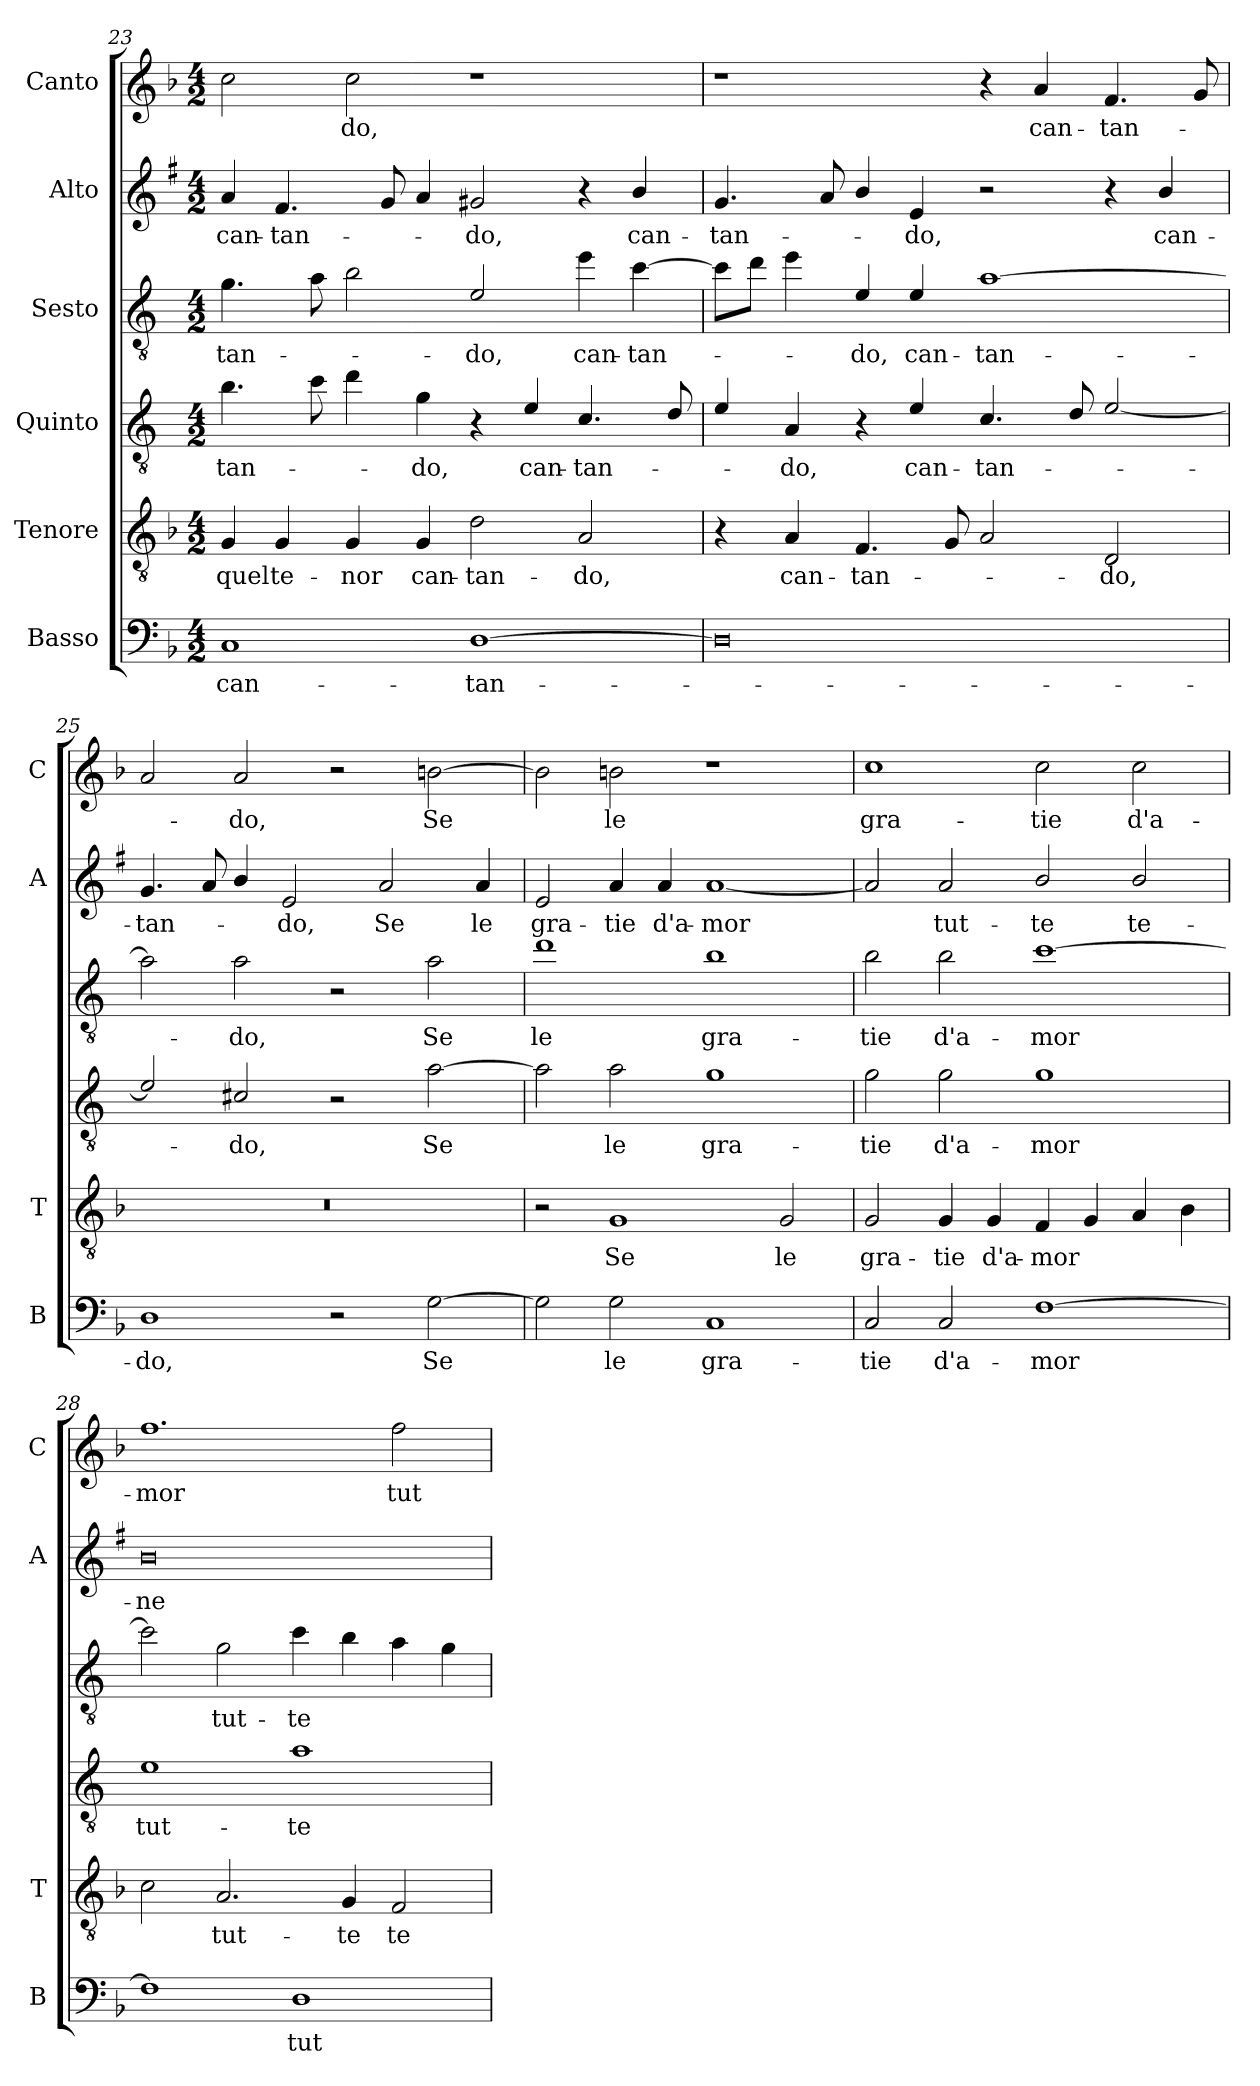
**kern	**text	**kern	**text	**kern	**text	**kern	**text	**kern	**text	**kern	**text
*part6	*part6	*part5	*part5	*part4	*part4	*part3	*part3	*part2	*part2	*part1	*part1
*staff6	*staff6	*staff5	*staff5	*staff4	*staff4	*staff3	*staff3	*staff2	*staff2	*staff1	*staff1
*I"Basso	*	*I"Tenore	*	*I"Quinto	*	*I"Sesto	*	*I"Alto	*	*I"Canto	*
*I'B	*	*I'T	*	*	*	*	*	*I'A	*	*I'C	*
!!LO:LB:g=z
*clefF4	*	*clefGv2	*	*clefGv2	*	*clefGv2	*	*clefG2	*	*clefG2	*
*	*	*	*	*ITrd4c7	*	*ITrd4c7	*	*ITrd1c2	*	*	*
*k[b-]	*	*k[b-]	*	*k[b-]	*	*k[b-]	*	*k[b-]	*	*k[b-]	*
*F:	*	*F:	*	*F:	*	*F:	*	*F:	*	*F:	*
*M4/2	*	*M4/2	*	*M4/2	*	*M4/2	*	*M4/2	*	*M4/2	*
=23	=23	=23	=23	=23	=23	=23	=23	=23	=23	=23	=23
!	!LO:LY:b	!	!LO:LY:b	!	!LO:LY:b	!	!LO:LY:b	!	!LO:LY:b	!	!
1C	can-	4G/	quel	4.e\	-tan-	4.c\	-tan-	4g/	can-	2cc\	.
!	!	!	!LO:LY:b	!	!	!	!	!	!LO:LY:b	!	!
.	.	4G/	te-	.	.	.	.	4.e/	-tan-	.	.
.	.	.	.	8f\	.	8d\	.	.	.	.	.
!	!	!	!LO:LY:b	!	!	!	!	!	!	!	!LO:LY:b
.	.	4G/	-nor	4g\	.	2e\	.	.	.	2cc\	-do,
.	.	.	.	.	.	.	.	8f/	.	.	.
!	!	!	!LO:LY:b	!	!LO:LY:b	!	!	!	!	!	!
.	.	4G/	can-	4c\	-do,	.	.	4g/	.	.	.
!	!LO:LY:b	!	!LO:LY:b	!	!	!	!LO:LY:b	!	!LO:LY:b	!	!
[1D	-tan-	2d\	-tan-	4r	.	2A/	-do,	2f#X/	-do,	1r	.
!	!	!	!	!	!LO:LY:b	!	!	!	!	!	!
.	.	.	.	4A/	can-	.	.	.	.	.	.
!	!	!	!LO:LY:b	!	!LO:LY:b	!	!LO:LY:b	!	!	!	!
.	.	2A/	-do,	4.F/	-tan-	4a\	can-	4r	.	.	.
!	!	!	!	!	!	!	!LO:LY:b	!	!LO:LY:b	!	!
.	.	.	.	.	.	[4f\	-tan-	4a/	can-	.	.
.	.	.	.	8G/	.	.	.	.	.	.	.
=24	=24	=24	=24	=24	=24	=24	=24	=24	=24	=24	=24
!	!	!	!	!	!	!	!	!	!LO:LY:b	!	!
0D]	.	4r	.	4A/	.	8f\L]	.	4.f/	-tan-	1r	.
.	.	.	.	.	.	8g\J	.	.	.	.	.
!	!	!	!LO:LY:b	!	!LO:LY:b	!	!	!	!	!	!
.	.	4A/	can-	4D/	-do,	4a\	.	.	.	.	.
.	.	.	.	.	.	.	.	8g/	.	.	.
!	!	!	!LO:LY:b	!	!	!	!LO:LY:b	!	!	!	!
.	.	4.F/	-tan-	4r	.	4A/	-do,	4a/	.	.	.
!	!	!	!	!	!LO:LY:b	!	!LO:LY:b	!	!LO:LY:b	!	!
.	.	.	.	4A/	can-	4A/	can-	4d/	-do,	.	.
.	.	8G/	.	.	.	.	.	.	.	.	.
!	!	!	!	!	!LO:LY:b	!	!LO:LY:b	!	!	!	!
.	.	2A/	.	4.F/	-tan-	[1d	-tan-	2r	.	4r	.
!	!	!	!	!	!	!	!	!	!	!	!LO:LY:b
.	.	.	.	.	.	.	.	.	.	4a/	can-
.	.	.	.	8G/	.	.	.	.	.	.	.
!	!	!	!LO:LY:b	!	!	!	!	!	!	!	!LO:LY:b
.	.	2D/	-do,	[2A/	.	.	.	4r	.	4.f/	-tan-
!	!	!	!	!	!	!	!	!	!LO:LY:b	!	!
.	.	.	.	.	.	.	.	4a/	can-	.	.
.	.	.	.	.	.	.	.	.	.	8g/	.
=25	=25	=25	=25	=25	=25	=25	=25	=25	=25	=25	=25
!	!LO:LY:b	!	!	!	!	!	!	!	!LO:LY:b	!	!
1D	-do,	0r	.	2A/]	.	2d\]	.	4.f/	-tan-	2a/	.
.	.	.	.	.	.	.	.	8g/	.	.	.
!	!	!	!	!	!LO:LY:b	!	!LO:LY:b	!	!	!	!LO:LY:b
.	.	.	.	2F#X/	-do,	2d\	-do,	4a/	.	2a/	-do,
!	!	!	!	!	!	!	!	!	!LO:LY:b	!	!
.	.	.	.	.	.	.	.	2d/	-do,	.	.
2r	.	.	.	2r	.	2r	.	.	.	2r	.
!	!	!	!	!	!	!	!	!	!LO:LY:b	!	!
.	.	.	.	.	.	.	.	2g/	Se	.	.
!	!LO:LY:b	!	!	!	!LO:LY:b	!	!LO:LY:b	!	!	!	!LO:LY:b
[2G\	Se	.	.	[2d\	Se	2d\	Se	.	.	[2bn\	Se
!	!	!	!	!	!	!	!	!	!LO:LY:b	!	!
.	.	.	.	.	.	.	.	4g/	le	.	.
=26	=26	=26	=26	=26	=26	=26	=26	=26	=26	=26	=26
!	!	!	!	!	!	!	!LO:LY:b	!	!LO:LY:b	!	!
2G\]	.	2r	.	2d\]	.	1g	le	2d/	gra-	2b\]	.
!	!LO:LY:b	!	!LO:LY:b	!	!LO:LY:b	!	!	!	!LO:LY:b	!	!LO:LY:b
2G\	le	1G	Se	2d\	le	.	.	4g/	-tie	2bn\	le
!	!	!	!	!	!	!	!	!	!LO:LY:b	!	!
.	.	.	.	.	.	.	.	4g/	d'a-	.	.
!	!LO:LY:b	!	!	!	!LO:LY:b	!	!LO:LY:b	!	!LO:LY:b	!	!
1C	gra-	.	.	1c	gra-	1e	gra-	[1g	-mor	1r	.
!	!	!	!LO:LY:b	!	!	!	!	!	!	!	!
.	.	2G/	le	.	.	.	.	.	.	.	.
!!LO:LB:g=z
=27	=27	=27	=27	=27	=27	=27	=27	=27	=27	=27	=27
!	!LO:LY:b	!	!LO:LY:b	!	!LO:LY:b	!	!LO:LY:b	!	!	!	!LO:LY:b
2C/	-tie	2G/	gra-	2c\	-tie	2e\	-tie	2g/]	.	1cc	gra-
!	!LO:LY:b	!	!LO:LY:b	!	!LO:LY:b	!	!LO:LY:b	!	!LO:LY:b	!	!
2C/	d'a-	4G/	-tie	2c\	d'a-	2e\	d'a-	2g/	tut-	.	.
!	!	!	!LO:LY:b	!	!	!	!	!	!	!	!
.	.	4G/	d'a-	.	.	.	.	.	.	.	.
!	!LO:LY:b	!	!LO:LY:b	!	!LO:LY:b	!	!LO:LY:b	!	!LO:LY:b	!	!LO:LY:b
[1F	-mor	4F/	-mor	1c	-mor	[1f	-mor	2a/	-te	2cc\	-tie
.	.	4G/	.	.	.	.	.	.	.	.	.
!	!	!	!	!	!	!	!	!	!LO:LY:b	!	!LO:LY:b
.	.	4A/	.	.	.	.	.	2a/	te-	2cc\	d'a-
.	.	4B-\	.	.	.	.	.	.	.	.	.
=28	=28	=28	=28	=28	=28	=28	=28	=28	=28	=28	=28
!	!	!	!	!	!LO:LY:b	!	!	!	!LO:LY:b	!	!LO:LY:b
1F]	.	2c\	.	1A	tut-	2f\]	.	0a	-ne-	1.ff	-mor
!	!	!	!LO:LY:b	!	!	!	!LO:LY:b	!	!	!	!
.	.	2.A/	tut-	.	.	2c\	tut-	.	.	.	.
!	!LO:LY:b	!	!	!	!LO:LY:b	!	!LO:LY:b	!	!	!	!
1D	tut-	.	.	1d	-te	4f\	-te	.	.	.	.
!	!	!	!LO:LY:b	!	!	!	!	!	!	!	!
.	.	4G/	-te	.	.	4e\	.	.	.	.	.
!	!	!	!LO:LY:b	!	!	!	!	!	!	!	!LO:LY:b
.	.	2F/	te-	.	.	4d\	.	.	.	2ff\	tut-
.	.	.	.	.	.	4c\	.	.	.	.	.
=	=	=	=	=	=	=	=	=	=	=	=
*-	*-	*-	*-	*-	*-	*-	*-	*-	*-	*-	*-
